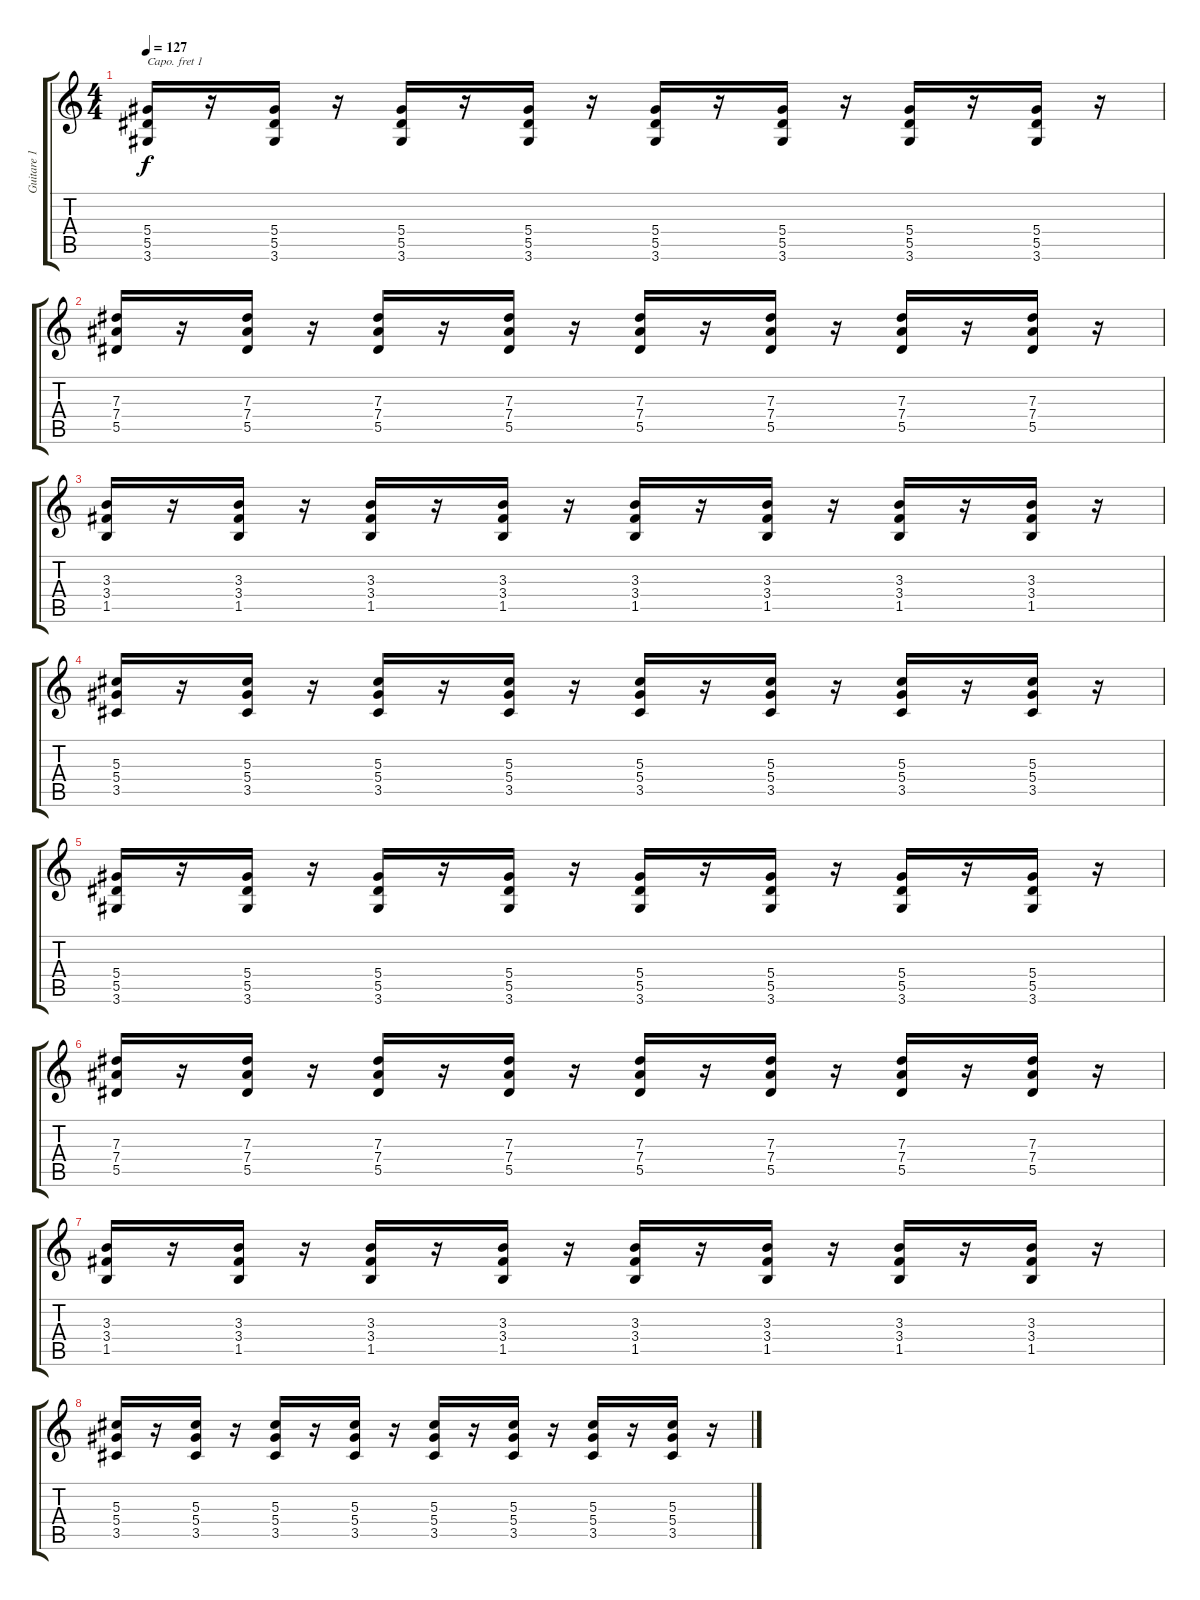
\track ("Guitare 1" "Guitare 1") {instrument distortionguitar}
\staff {score tabs}
\capo 1
\tuning (E4 B3 G3 D3 A2 E2) {hide}
\ts (4 4)
\tempo 127
\clef g2
\ks c
(5.4 5.5 3.6).16{dy f} r.16 (5.4 5.5 3.6).16 r.16 (5.4 5.5 3.6).16 r.16 (5.4 5.5 3.6).16 r.16 (5.4 5.5 3.6).16 r.16 (5.4 5.5 3.6).16 r.16 (5.4 5.5 3.6).16 r.16 (5.4 5.5 3.6).16 r.16 |
(7.3 7.4 5.5).16 r.16 (7.3 7.4 5.5).16 r.16 (7.3 7.4 5.5).16 r.16 (7.3 7.4 5.5).16 r.16 (7.3 7.4 5.5).16 r.16 (7.3 7.4 5.5).16 r.16 (7.3 7.4 5.5).16 r.16 (7.3 7.4 5.5).16 r.16 |
(3.3 3.4 1.5).16 r.16 (3.3 3.4 1.5).16 r.16 (3.3 3.4 1.5).16 r.16 (3.3 3.4 1.5).16 r.16 (3.3 3.4 1.5).16 r.16 (3.3 3.4 1.5).16 r.16 (3.3 3.4 1.5).16 r.16 (3.3 3.4 1.5).16 r.16 |
(5.3 5.4 3.5).16 r.16 (5.3 5.4 3.5).16 r.16 (5.3 5.4 3.5).16 r.16 (5.3 5.4 3.5).16 r.16 (5.3 5.4 3.5).16 r.16 (5.3 5.4 3.5).16 r.16 (5.3 5.4 3.5).16 r.16 (5.3 5.4 3.5).16 r.16 |
(5.4 5.5 3.6).16 r.16 (5.4 5.5 3.6).16 r.16 (5.4 5.5 3.6).16 r.16 (5.4 5.5 3.6).16 r.16 (5.4 5.5 3.6).16 r.16 (5.4 5.5 3.6).16 r.16 (5.4 5.5 3.6).16 r.16 (5.4 5.5 3.6).16 r.16 |
(7.3 7.4 5.5).16 r.16 (7.3 7.4 5.5).16 r.16 (7.3 7.4 5.5).16 r.16 (7.3 7.4 5.5).16 r.16 (7.3 7.4 5.5).16 r.16 (7.3 7.4 5.5).16 r.16 (7.3 7.4 5.5).16 r.16 (7.3 7.4 5.5).16 r.16 |
(3.3 3.4 1.5).16 r.16 (3.3 3.4 1.5).16 r.16 (3.3 3.4 1.5).16 r.16 (3.3 3.4 1.5).16 r.16 (3.3 3.4 1.5).16 r.16 (3.3 3.4 1.5).16 r.16 (3.3 3.4 1.5).16 r.16 (3.3 3.4 1.5).16 r.16 |
(5.3 5.4 3.5).16 r.16 (5.3 5.4 3.5).16 r.16 (5.3 5.4 3.5).16 r.16 (5.3 5.4 3.5).16 r.16 (5.3 5.4 3.5).16 r.16 (5.3 5.4 3.5).16 r.16 (5.3 5.4 3.5).16 r.16 (5.3 5.4 3.5).16 r.16
